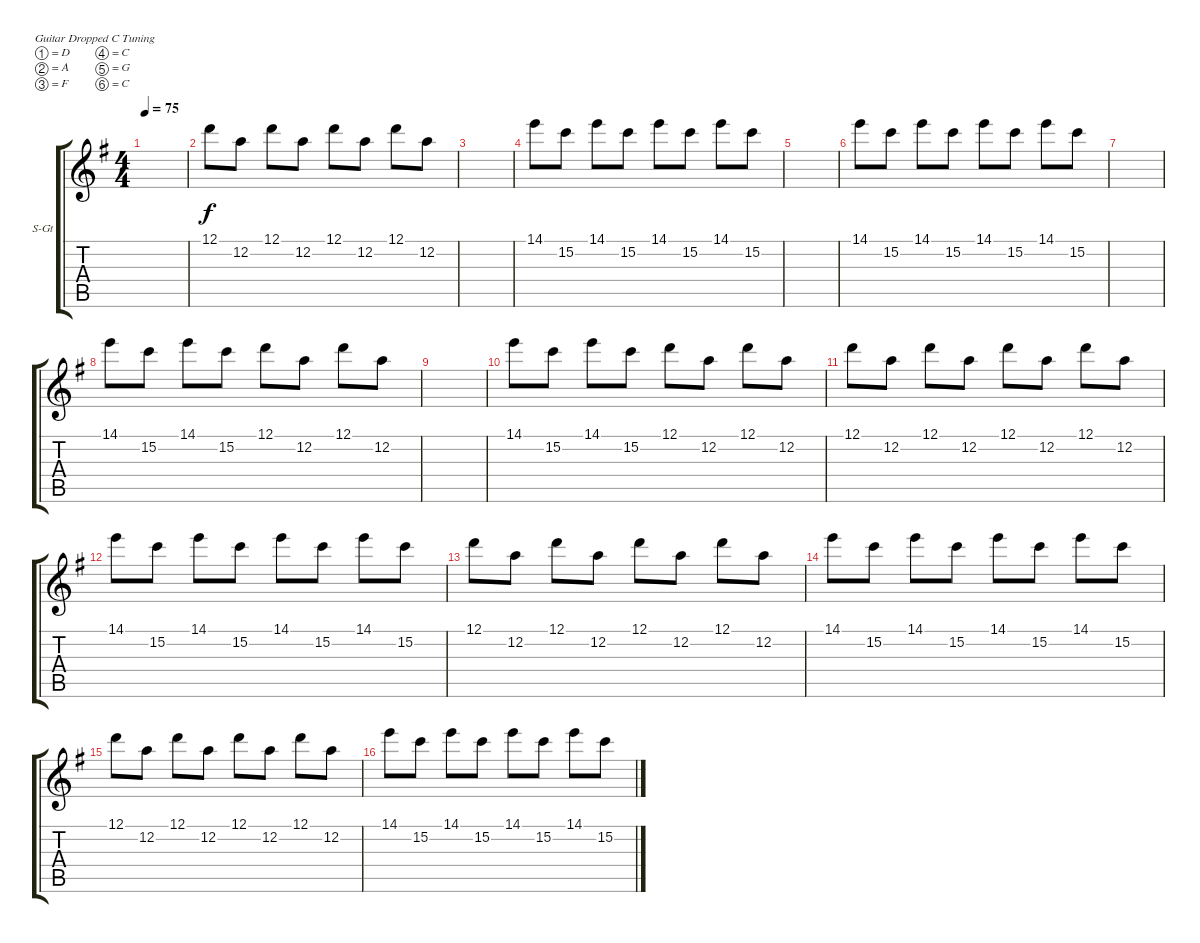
\bracketExtendMode groupsimilarinstruments
\firstSystemTrackNameOrientation horizontal
\otherSystemsTrackNameOrientation horizontal
\track ("Steel Guitar" "S-Gt") {mute instrument acousticguitarsteel}
\staff {score tabs}
\tuning (D4 A3 F3 C3 G2 C2)
\ts (4 4)
\tempo 75
\clef g2
\ks eminor
|
\scale
0.333333 12.1.8 12.2.8 12.1.8 12.2.8 12.1.8 12.2.8 12.1.8 12.2.8 |
\scale
0.333333 |
\scale
0.333333 14.1.8 15.2.8 14.1.8 15.2.8 14.1.8 15.2.8 14.1.8 15.2.8 |
\scale
0.333333 |
\scale
0.333333 14.1.8 15.2.8 14.1.8 15.2.8 14.1.8 15.2.8 14.1.8 15.2.8 |
\scale
0.333333 |
\scale
0.333333 14.1.8 15.2.8 14.1.8 15.2.8 12.1.8 12.2.8 12.1.8 12.2.8 |
\scale
0.333333 |
\scale
0.333333 14.1.8 15.2.8 14.1.8 15.2.8 12.1.8 12.2.8 12.1.8 12.2.8 |
12.1.8 12.2.8 12.1.8 12.2.8 12.1.8 12.2.8 12.1.8 12.2.8 |
14.1.8 15.2.8 14.1.8 15.2.8 14.1.8 15.2.8 14.1.8 15.2.8 |
12.1.8 12.2.8 12.1.8 12.2.8 12.1.8 12.2.8 12.1.8 12.2.8 |
14.1.8 15.2.8 14.1.8 15.2.8 14.1.8 15.2.8 14.1.8 15.2.8 |
12.1.8 12.2.8 12.1.8 12.2.8 12.1.8 12.2.8 12.1.8 12.2.8 |
14.1.8 15.2.8 14.1.8 15.2.8 14.1.8 15.2.8 14.1.8 15.2.8
